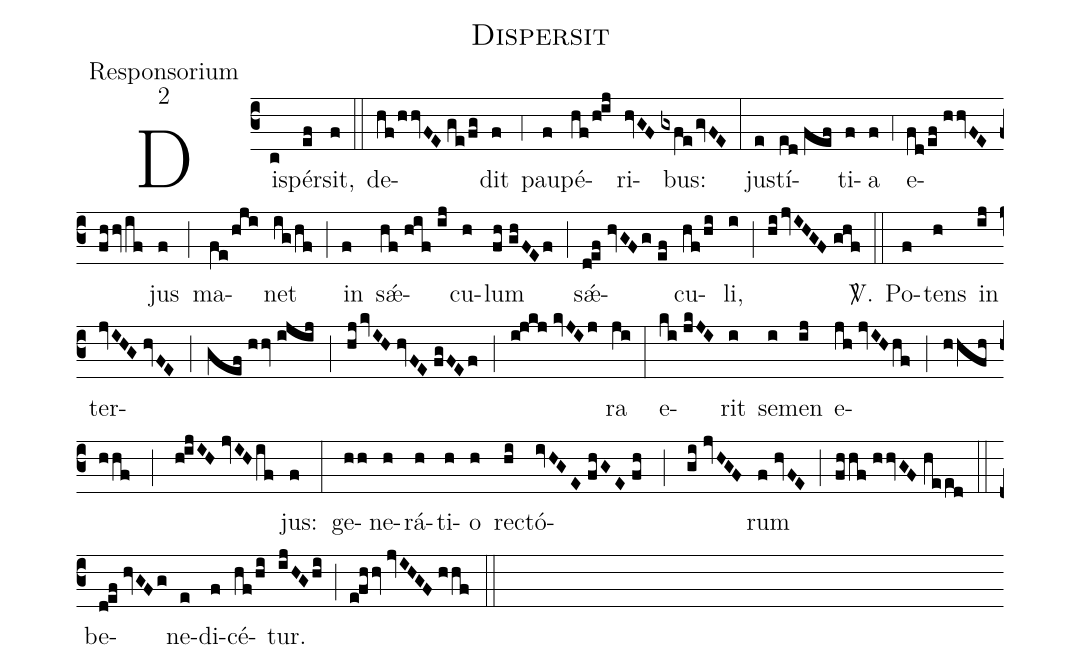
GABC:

name:Dispersit;
office-part:Responsorium;
mode:2;
%%
(c3) Di(c)spér(ef)sit,(f) (::) de(hf/hhvFE//ge/fg)dit(f) (;4) pau(f)pé(hf/h!ij)ri(hvGF)bus:(gxfe/gvFE) (:) ju(e)stí(ed//fef)ti(f)a(f) (;4) e(fd/ef//hhvFE//fhhv/if)jus(f) (;) ma(fe/hji)net(ig/hf) (;) in(f) s<sp>'ae</sp>(hf//hif//ij)cu(h)lum(fh//ghFEf) (;) s<sp>'ae</sp>(d!ef//hvGFg//ef)cu(hf/hi)li,(i) (;) (hi/jvIHGF//ghf) <sp>V/</sp>.(::) Po(f)tens(h) in(ij) ter(jvIHG//hvFE;gef//hhv//ijij;hj/kvIH//hvFE//fgFEf;i!jkj//kvJIj)ra(ji) (:) e(ki//jkJI)rit(i) se(i)men(ij) e(jh//jvIH/hf;hhfh//hhf;h!ijIH//jvIH/if)jus:(f) (:) ge(hh)ne(h)rá(h)ti(h)o(h) re(hi)ctó(ivHGE//fhGE//fh;gi//jvHGF)rum(f//hvFE) (;) (fhhf//hhvGF//heed) (::) be(d!ef//hvGFg)ne(e)di(f)cé(hf/hi)tur.(ijHGhi) (;) (e!fhhv//jvIHGF//hhf) (::)
